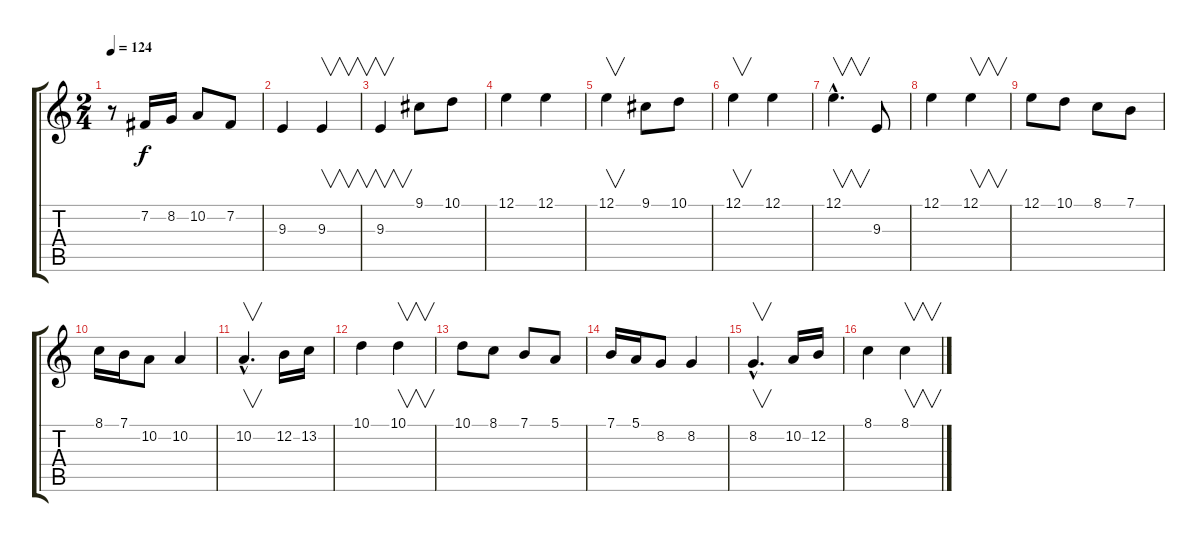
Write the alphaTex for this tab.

\track "" {instrument flute}
\staff {score tabs}
\tuning (E4 B3 G3 D3 A2 E2) {hide}
\ts (2 4)
\tempo 124
\clef g2
\ks c
r.8{dy f} 7.2.16 8.2.16 10.2.8 7.2.8 |
9.3.4 9.3.4{v} |
9.3.4{v} 9.1.8 10.1.8 |
12.1.4 12.1.4 |
12.1.4{v} 9.1.8 10.1.8 |
12.1.4{v} 12.1.4 |
12.1{hac}.4{v d} 9.3.8 |
12.1.4 12.1.4{v} |
12.1.8 10.1.8 8.1.8 7.1.8 |
8.1.16 7.1.16 10.2.8 10.2.4 |
10.2{hac}.4{v d} 12.2.16 13.2.16 |
10.1.4 10.1.4{v} |
10.1.8 8.1.8 7.1.8 5.1.8 |
7.1.16 5.1.16 8.2.8 8.2.4 |
8.2{hac}.4{v d} 10.2.16 12.2.16 |
8.1.4 8.1.4{v}
